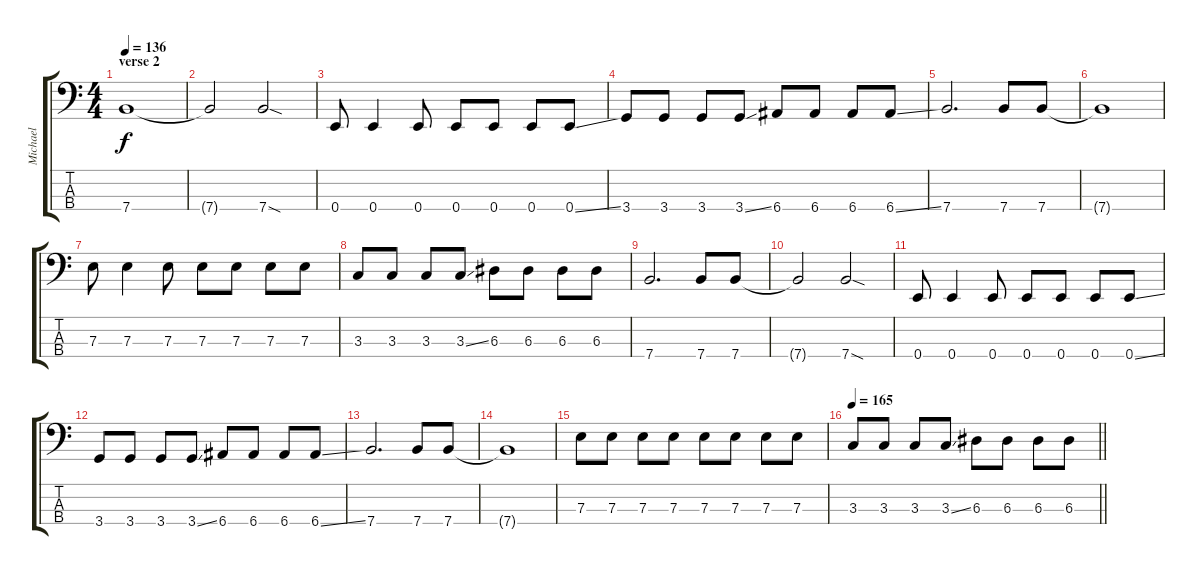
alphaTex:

\track ("Michael" "Michael") {instrument electricbassfinger}
\staff {score tabs}
\tuning (G2 D2 A1 E1) {hide}
\ts (4 4)
\section ("" "verse 2")
\tempo 136
\clef f4
\ks c
7.4.1{dy f} |
7.4{t}.2 7.4{sod}.2 |
0.4.8 0.4.4 0.4.8 0.4.8 0.4.8 0.4.8 0.4{ss}.8 |
3.4.8 3.4.8 3.4.8 3.4{ss}.8 6.4.8 6.4.8 6.4.8 6.4{ss}.8 |
7.4.2{d} 7.4.8 7.4.8 |
7.4{t}.1 |
7.3.8 7.3.4 7.3.8 7.3.8 7.3.8 7.3.8 7.3.8 |
3.3.8 3.3.8 3.3.8 3.3{ss}.8 6.3.8 6.3.8 6.3.8 6.3.8 |
7.4.2{d} 7.4.8 7.4.8 |
7.4{t}.2 7.4{sod}.2 |
0.4.8 0.4.4 0.4.8 0.4.8 0.4.8 0.4.8 0.4{ss}.8 |
3.4.8 3.4.8 3.4.8 3.4{ss}.8 6.4.8 6.4.8 6.4.8 6.4{ss}.8 |
7.4.2{d} 7.4.8 7.4.8 |
7.4{t}.1 |
7.3.8 7.3.8 7.3.8 7.3.8 7.3.8 7.3.8 7.3.8 7.3.8 |
\tempo 165
\barLineRight lightlight
3.3.8 3.3.8 3.3.8 3.3{ss}.8 6.3.8 6.3.8 6.3.8 6.3.8
